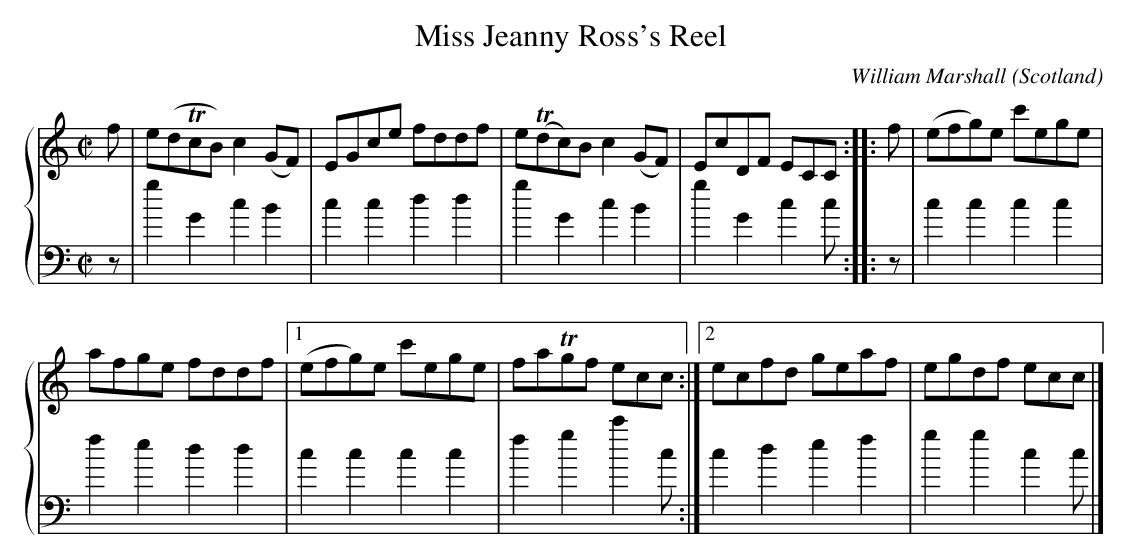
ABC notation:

X:1
T:Miss Jeanny Ross's Reel
C:William Marshall
L:1/8
M:C|
O:Scotland
K:C
%%staves {1 2}
V:1
f | \
e(d!trill!cB) c2 (GF) | EGce fddf | e(!trill!dc)B c2 (GF) | EcDF ECC :: \
f | \
(efg)e c'ege |
               afge fddf |1 \
(efg)e c'ege | fa!trill!gf ecc :|2 ecfd geaf | egdf ecc |]
V:2 clef=bass
L:1/4
z/ | \
gGcB | ccdd | gGcB | gGcc/ :: \
z/ | cccc | fedd |1 cccc | fgc'c/ :|2 cdef | ggcc/ |]
